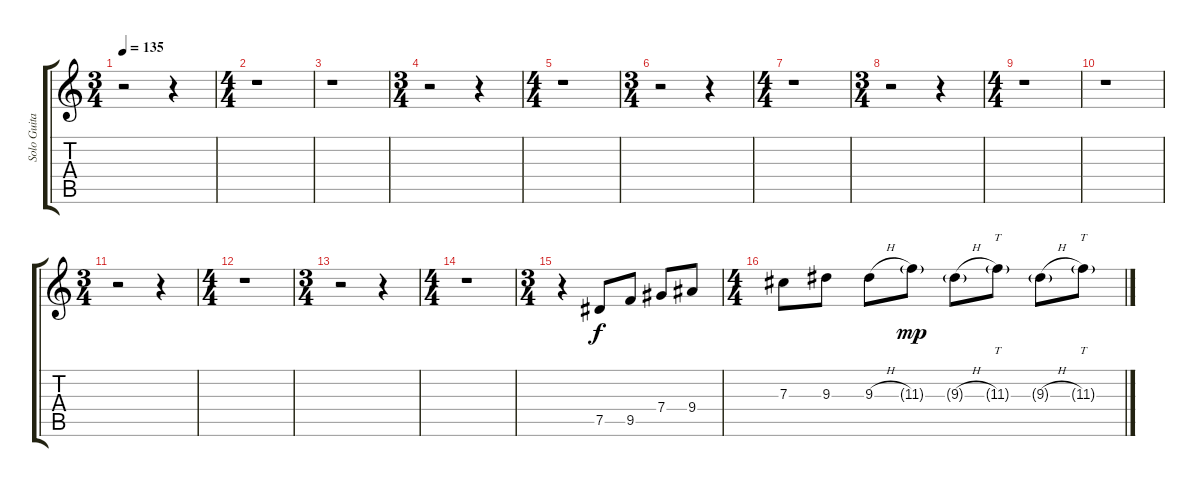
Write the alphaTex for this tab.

\track ("Solo Guitar" "Solo Guita") {instrument electricguitarjazz}
\staff {score tabs}
\tuning (Eb4 Bb3 Gb3 Db3 Ab2 Eb2) {hide}
\ts (3 4)
\tempo 135
\clef g2
\ks c
r.2{dy f instrument electricguitarjazz} r.4 |
\ts (4 4)
r.1 |
r.1 |
\ts (3 4)
r.2 r.4 |
\ts (4 4)
r.1 |
\ts (3 4)
r.2 r.4 |
\ts (4 4)
r.1 |
\ts (3 4)
r.2 r.4 |
\ts (4 4)
r.1 |
r.1 |
\ts (3 4)
r.2 r.4 |
\ts (4 4)
r.1 |
\ts (3 4)
r.2 r.4 |
\ts (4 4)
r.1 |
\ts (3 4)
r.4 7.5.8 9.5.8 7.4.8 9.4.8 |
\ts (4 4)
7.3.8 9.3.8 9.3{h}.8 11.3{g}.8{dy mp} 9.3{h g}.8{volume 4} 11.3{g}.8{tt} 9.3{h g}.8 11.3{g}.8{tt}
